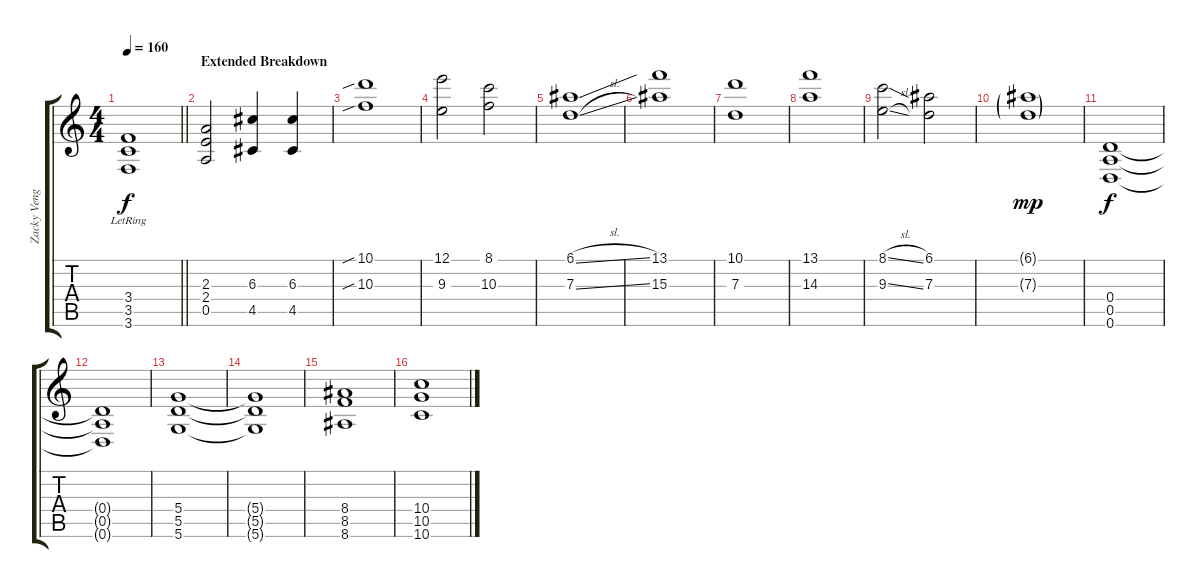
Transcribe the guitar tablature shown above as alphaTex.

\track ("Zacky Vengeance" "Zacky Veng") {instrument overdrivenguitar}
\staff {score tabs}
\tuning (E4 B3 G3 D3 A2 D2) {hide}
\ts (4 4)
\tempo 160
\clef g2
\barLineRight lightlight
\ks c
(3.4{lr} 3.5{lr} 3.6{lr}).1{dy f} |
\section ("" "Extended Breakdown ")
(2.3 2.4 0.5).2 (6.3 4.5).4 (6.3 4.5).4 |
(10.1{sib} 10.3{sib}).1{volume 13 balance 8 instrument acousticguitarnylon} |
(12.1 9.3).2 (8.1 10.3).2 |
(6.1{sl} 7.3{sl}).1 |
(13.1 15.3).1 |
(10.1 7.3).1 |
(13.1 14.3).1 |
(8.1{sl} 9.3{sl}).2 (6.1 7.3).2 |
(6.1{g} 7.3{g}).1{dy mp} |
(0.4 0.5 0.6).1{dy f volume 12 balance 16 instrument overdrivenguitar} |
(0.4{t} 0.5{t} 0.6{t}).1 |
(5.4 5.5 5.6).1 |
(5.4{t} 5.5{t} 5.6{t}).1 |
(8.4 8.5 8.6).1 |
(10.4 10.5 10.6).1
